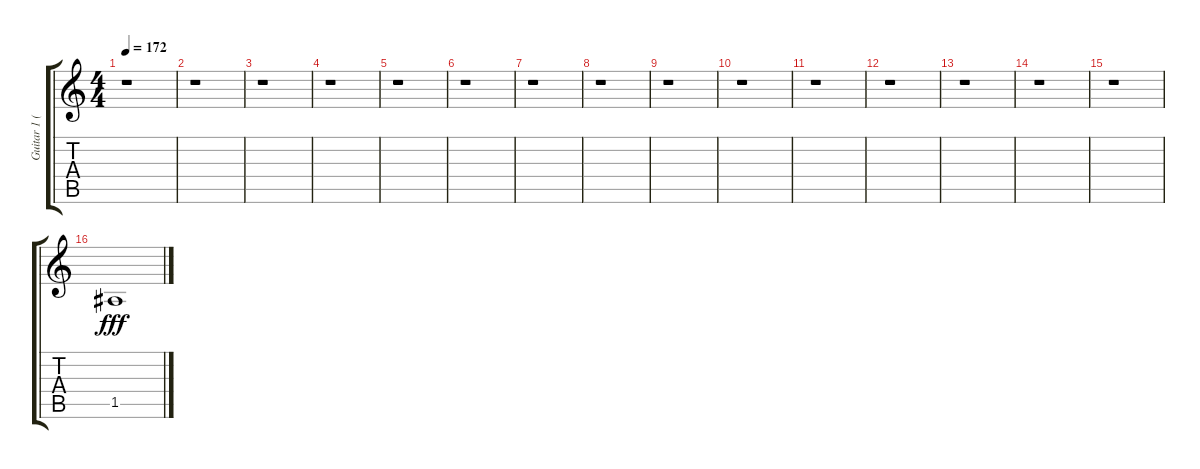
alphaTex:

\track ("Guitar 1 (Same)" "Guitar 1 (") {instrument acousticguitarnylon}
\staff {score tabs}
\tuning (E4 B3 G3 D3 A2 E2) {hide}
\ts (4 4)
\tempo 172
\clef g2
\ks c
r.1{dy fff} |
r.1 |
r.1 |
r.1 |
r.1 |
r.1 |
r.1 |
r.1 |
r.1 |
r.1 |
r.1 |
r.1 |
r.1 |
r.1 |
r.1 |
1.5.1
